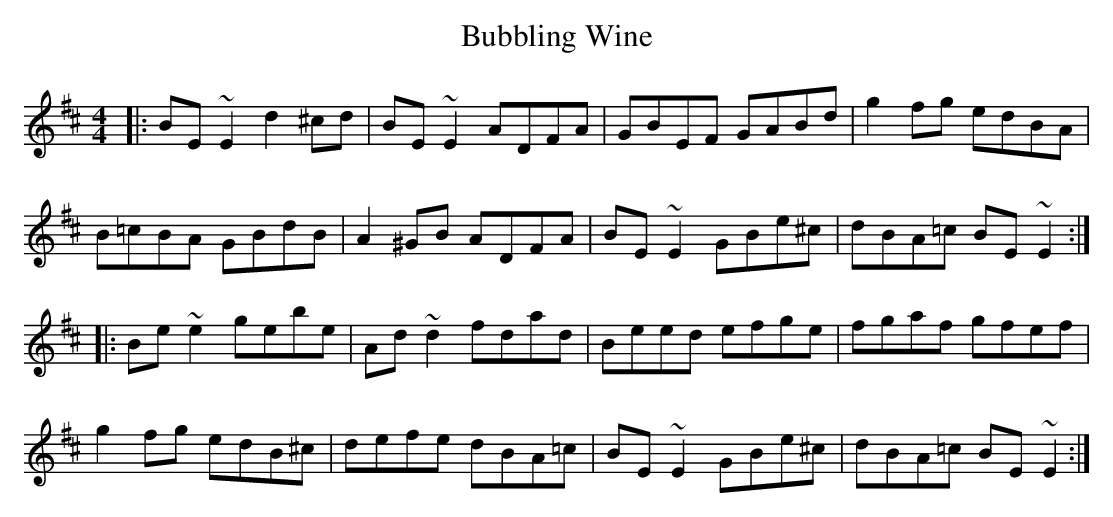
X:1
T: Bubbling Wine
M: 4/4
L: 1/8
K: Edor
|:BE~E2 d2^cd|BE~E2 ADFA|GBEF GABd|g2fg edBA|
B=cBA GBdB|A2^GB ADFA|BE~E2 GBe^c|dBA=c BE~E2:|
|:Be~e2 gebe|Ad~d2 fdad|Beed efge|fgaf gfef|
g2fg edB^c|defe dBA=c|BE~E2 GBe^c|dBA=c BE~E2:|
